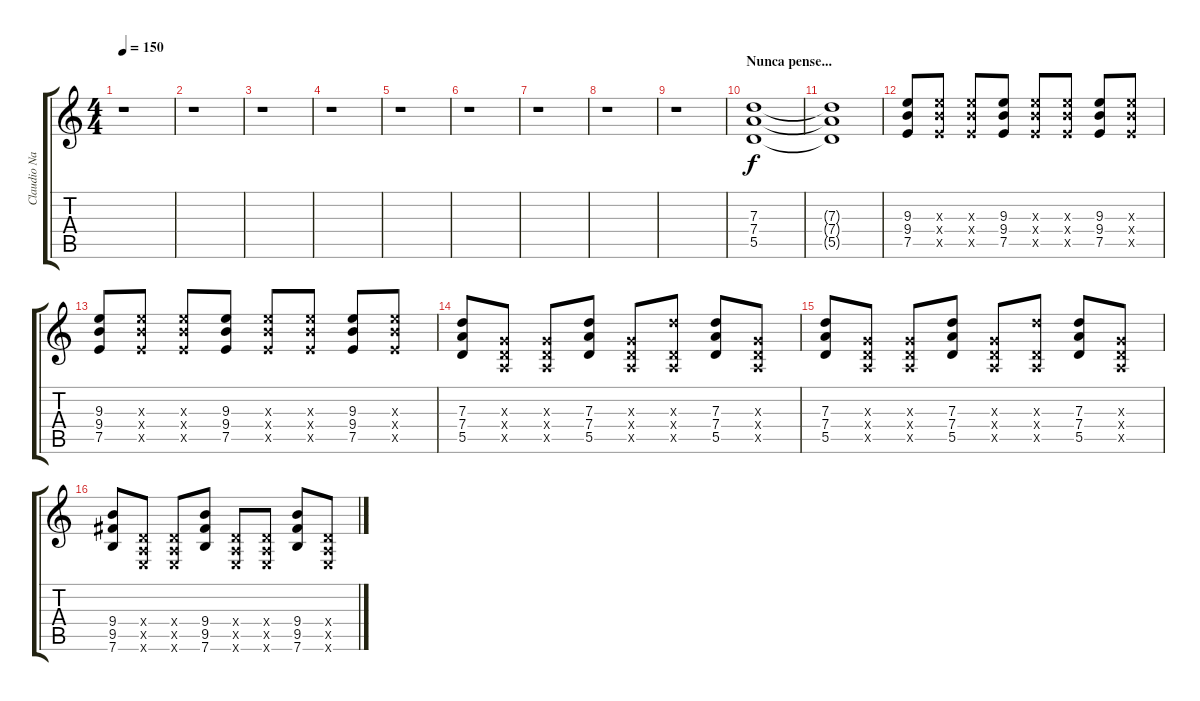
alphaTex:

\track ("Claudio Narea (Boost FX)" "Claudio Na") {instrument overdrivenguitar}
\staff {score tabs}
\tuning (E4 B3 G3 D3 A2 E2) {hide}
\ts (4 4)
\tempo 150
\clef g2
\ks c
r.1{dy f} |
r.1 |
r.1 |
r.1 |
r.1 |
r.1 |
r.1 |
r.1 |
r.1 |
\section ("" "Nunca pense...")
(7.3 7.4 5.5).1 |
(7.3{t} 7.4{t} 5.5{t}).1 |
(9.3 9.4 7.5).8 (9.3{x} 9.4{x} 7.5{x}).8 (9.3{x} 9.4{x} 7.5{x}).8 (9.3 9.4 7.5).8 (9.3{x} 9.4{x} 7.5{x}).8 (9.3{x} 9.4{x} 7.5{x}).8 (9.3 9.4 7.5).8 (9.3{x} 9.4{x} 7.5{x}).8 |
(9.3 9.4 7.5).8 (9.3{x} 9.4{x} 7.5{x}).8 (9.3{x} 9.4{x} 7.5{x}).8 (9.3 9.4 7.5).8 (9.3{x} 9.4{x} 7.5{x}).8 (9.3{x} 9.4{x} 7.5{x}).8 (9.3 9.4 7.5).8 (9.3{x} 9.4{x} 7.5{x}).8 |
(7.3 7.4 5.5).8 (0.3{x} 0.4{x} 0.5{x}).8 (0.3{x} 0.4{x} 0.5{x}).8 (7.3 7.4 5.5).8 (0.3{x} 0.4{x} 0.5{x}).8 (7.3{x} 0.4{x} 0.5{x}).8 (7.3 7.4 5.5).8 (0.3{x} 0.4{x} 0.5{x}).8 |
(7.3 7.4 5.5).8 (0.3{x} 0.4{x} 0.5{x}).8 (0.3{x} 0.4{x} 0.5{x}).8 (7.3 7.4 5.5).8 (0.3{x} 0.4{x} 0.5{x}).8 (7.3{x} 0.4{x} 0.5{x}).8 (7.3 7.4 5.5).8 (0.3{x} 0.4{x} 0.5{x}).8 |
(9.4 9.5 7.6).8 (0.4{x} 0.5{x} 0.6{x}).8 (0.4{x} 0.5{x} 0.6{x}).8 (9.4 9.5 7.6).8 (0.4{x} 0.5{x} 0.6{x}).8 (0.4{x} 0.5{x} 0.6{x}).8 (9.4 9.5 7.6).8 (0.4{x} 0.5{x} 0.6{x}).8
